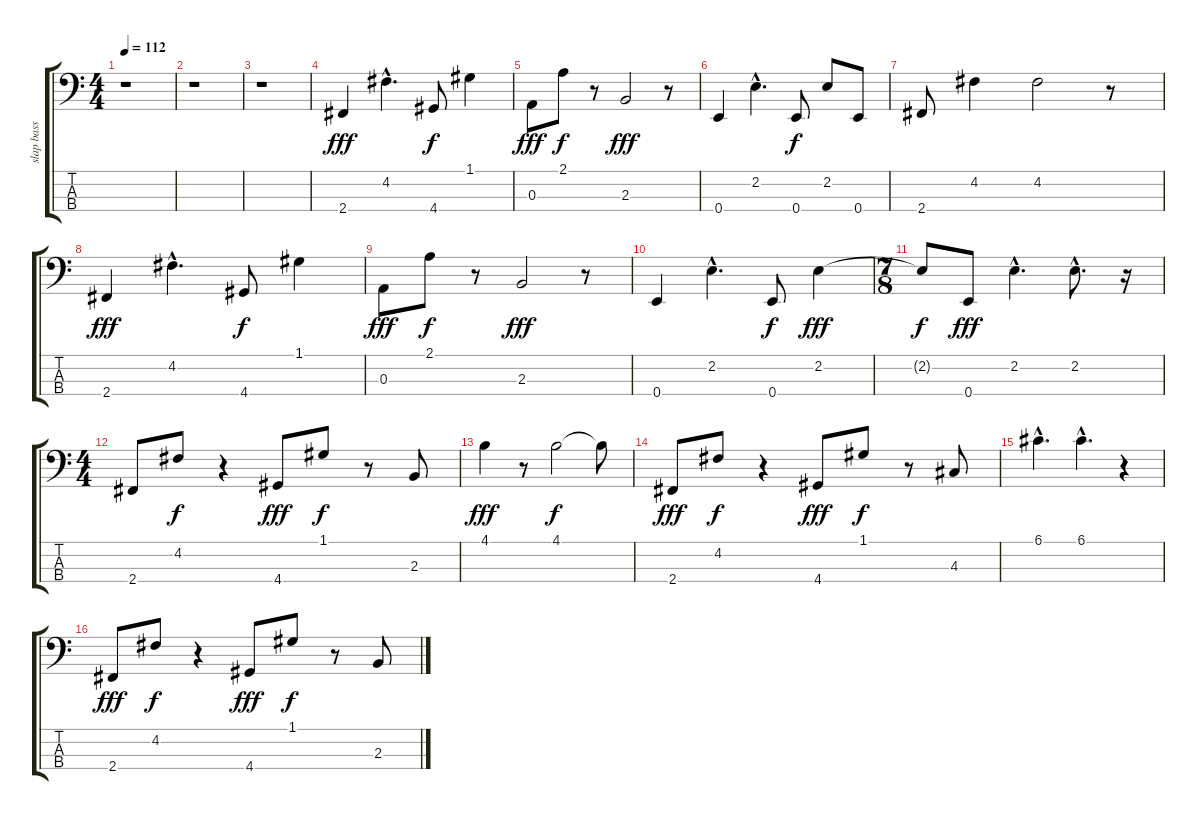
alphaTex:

\track ("slap bass" "slap bass") {instrument slapbass1}
\staff {score tabs}
\tuning (G2 D2 A1 E1) {hide}
\ts (4 4)
\tempo 112
\clef f4
\ks c
r.1{dy fff instrument slapbass1} |
r.1 |
r.1 |
2.4.4 4.2{hac}.4{d} 4.4.8{dy f} 1.1.4 |
0.3.8{dy fff} 2.1.8{dy f} r.8 2.3.2{dy fff} r.8 |
0.4.4 2.2{hac}.4{d} 0.4.8{dy f} 2.2.8 0.4.8 |
2.4.8 4.2.4 4.2.2 r.8 |
2.4.4{dy fff} 4.2{hac}.4{d} 4.4.8{dy f} 1.1.4 |
0.3.8{dy fff} 2.1.8{dy f} r.8 2.3.2{dy fff} r.8 |
0.4.4 2.2{hac}.4{d} 0.4.8{dy f} 2.2.4{dy fff} |
\ts (7 8)
2.2{t}.8{dy f} 0.4.8{dy fff} 2.2{hac}.4{d} 2.2{hac}.8{d} r.16 |
\ts (4 4)
2.4.8 4.2.8{dy f} r.4 4.4.8{dy fff} 1.1.8{dy f} r.8 2.3.8 |
4.1.4{dy fff} r.8 4.1.2{dy f} 4.1{t}.8 |
2.4.8{dy fff} 4.2.8{dy f} r.4 4.4.8{dy fff} 1.1.8{dy f} r.8 4.3.8 |
6.1{hac}.4{d} 6.1{hac}.4{d} r.4 |
2.4.8{dy fff} 4.2.8{dy f} r.4 4.4.8{dy fff} 1.1.8{dy f} r.8 2.3.8
